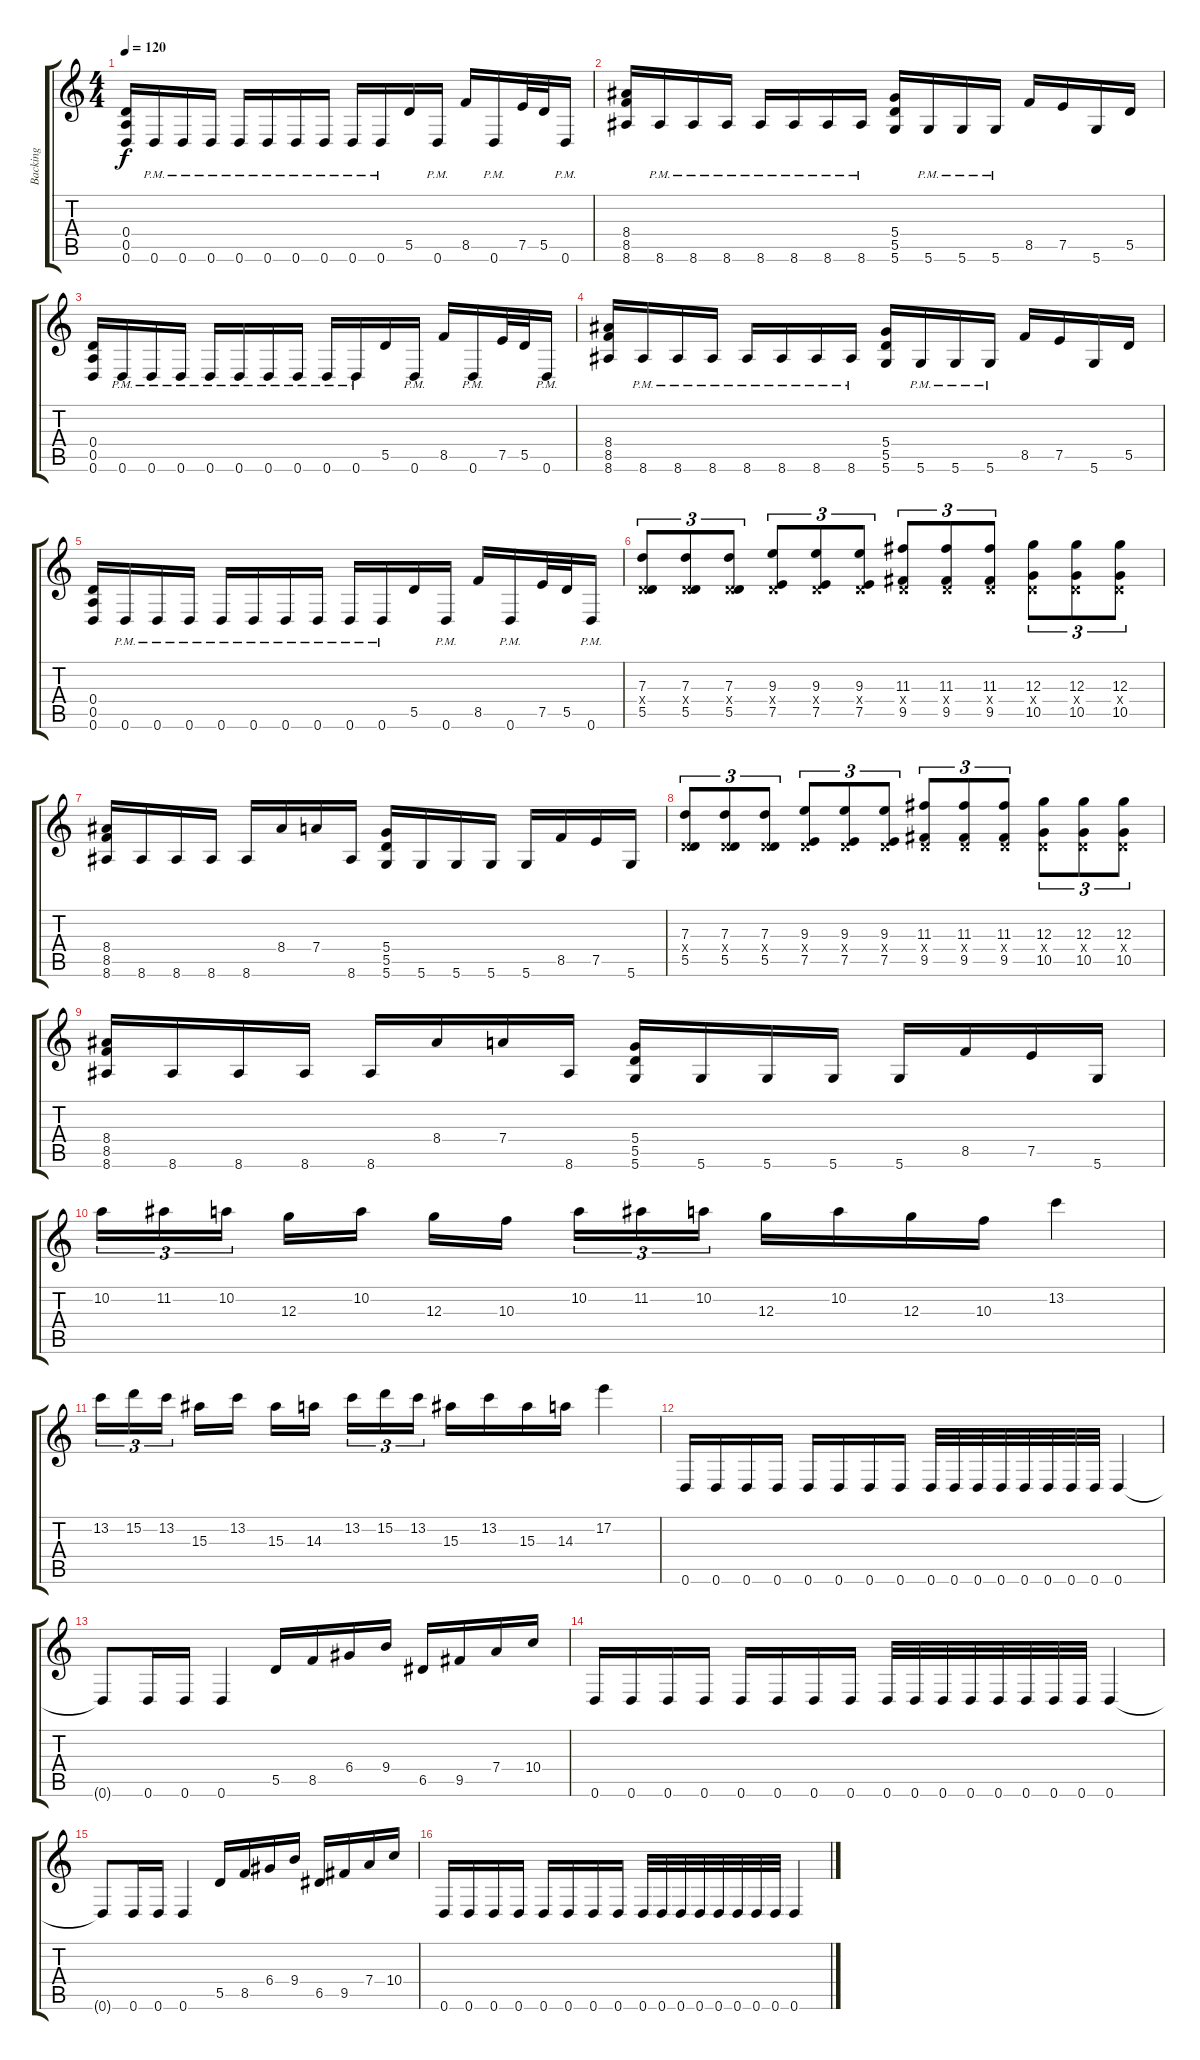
\track ("Backing" "Backing") {instrument distortionguitar}
\staff {score tabs}
\tuning (E4 B3 G3 D3 A2 D2) {hide}
\ts (4 4)
\tempo 120
\clef g2
\ks c
(0.4 0.5 0.6).16{dy f} 0.6{pm}.16 0.6{pm}.16 0.6{pm}.16 0.6{pm}.16 0.6{pm}.16 0.6{pm}.16 0.6{pm}.16 0.6{pm}.16 0.6{pm}.16 5.5.16 0.6{pm}.16 8.5.16 0.6{pm}.16 7.5.32 5.5.32 0.6{pm}.16 |
(8.4 8.5 8.6).16 8.6{pm}.16 8.6{pm}.16 8.6{pm}.16 8.6{pm}.16 8.6{pm}.16 8.6{pm}.16 8.6{pm}.16 (5.4 5.5 5.6).16 5.6{pm}.16 5.6{pm}.16 5.6{pm}.16 8.5.16 7.5.16 5.6.16 5.5.16 |
(0.4 0.5 0.6).16 0.6{pm}.16 0.6{pm}.16 0.6{pm}.16 0.6{pm}.16 0.6{pm}.16 0.6{pm}.16 0.6{pm}.16 0.6{pm}.16 0.6{pm}.16 5.5.16 0.6{pm}.16 8.5.16 0.6{pm}.16 7.5.32 5.5.32 0.6{pm}.16 |
(8.4 8.5 8.6).16 8.6{pm}.16 8.6{pm}.16 8.6{pm}.16 8.6{pm}.16 8.6{pm}.16 8.6{pm}.16 8.6{pm}.16 (5.4 5.5 5.6).16 5.6{pm}.16 5.6{pm}.16 5.6{pm}.16 8.5.16 7.5.16 5.6.16 5.5.16 |
(0.4 0.5 0.6).16 0.6{pm}.16 0.6{pm}.16 0.6{pm}.16 0.6{pm}.16 0.6{pm}.16 0.6{pm}.16 0.6{pm}.16 0.6{pm}.16 0.6{pm}.16 5.5.16 0.6{pm}.16 8.5.16 0.6{pm}.16 7.5.32 5.5.32 0.6{pm}.16 |
(7.3 0.4{x} 5.5).8{tu (3 2)} (7.3 0.4{x} 5.5).8{tu (3 2)} (7.3 0.4{x} 5.5).8{tu (3 2)} (9.3 0.4{x} 7.5).8{tu (3 2)} (9.3 0.4{x} 7.5).8{tu (3 2)} (9.3 0.4{x} 7.5).8{tu (3 2)} (11.3 0.4{x} 9.5).8{tu (3 2)} (11.3 0.4{x} 9.5).8{tu (3 2)} (11.3 0.4{x} 9.5).8{tu (3 2)} (12.3 0.4{x} 10.5).8{tu (3 2)} (12.3 0.4{x} 10.5).8{tu (3 2)} (12.3 0.4{x} 10.5).8{tu (3 2)} |
(8.4 8.5 8.6).16 8.6.16 8.6.16 8.6.16 8.6.16 8.4.16 7.4.16 8.6.16 (5.4 5.5 5.6).16 5.6.16 5.6.16 5.6.16 5.6.16 8.5.16 7.5.16 5.6.16 |
(7.3 0.4{x} 5.5).8{tu (3 2)} (7.3 0.4{x} 5.5).8{tu (3 2)} (7.3 0.4{x} 5.5).8{tu (3 2)} (9.3 0.4{x} 7.5).8{tu (3 2)} (9.3 0.4{x} 7.5).8{tu (3 2)} (9.3 0.4{x} 7.5).8{tu (3 2)} (11.3 0.4{x} 9.5).8{tu (3 2)} (11.3 0.4{x} 9.5).8{tu (3 2)} (11.3 0.4{x} 9.5).8{tu (3 2)} (12.3 0.4{x} 10.5).8{tu (3 2)} (12.3 0.4{x} 10.5).8{tu (3 2)} (12.3 0.4{x} 10.5).8{tu (3 2)} |
(8.4 8.5 8.6).16 8.6.16 8.6.16 8.6.16 8.6.16 8.4.16 7.4.16 8.6.16 (5.4 5.5 5.6).16 5.6.16 5.6.16 5.6.16 5.6.16 8.5.16 7.5.16 5.6.16 |
10.2.16{tu (3 2)} 11.2.16{tu (3 2)} 10.2.16{tu (3 2) beam splitsecondary} 12.3.16 10.2.16 12.3.16 10.3.16{beam splitsecondary} 10.2.16{tu (3 2)} 11.2.16{tu (3 2)} 10.2.16{tu (3 2)} 12.3.16 10.2.16 12.3.16 10.3.16 13.2.4 |
13.2.16{tu (3 2)} 15.2.16{tu (3 2)} 13.2.16{tu (3 2) beam splitsecondary} 15.3.16 13.2.16 15.3.16 14.3.16{beam splitsecondary} 13.2.16{tu (3 2)} 15.2.16{tu (3 2)} 13.2.16{tu (3 2)} 15.3.16 13.2.16 15.3.16 14.3.16 17.2.4 |
0.6.16 0.6.16 0.6.16 0.6.16 0.6.16 0.6.16 0.6.16 0.6.16 0.6.32 0.6.32 0.6.32 0.6.32 0.6.32 0.6.32 0.6.32 0.6.32 0.6.4 |
0.6{t}.8 0.6.16 0.6.16 0.6.4 5.5.16 8.5.16 6.4.16 9.4.16 6.5.16 9.5.16 7.4.16 10.4.16 |
0.6.16 0.6.16 0.6.16 0.6.16 0.6.16 0.6.16 0.6.16 0.6.16 0.6.32 0.6.32 0.6.32 0.6.32 0.6.32 0.6.32 0.6.32 0.6.32 0.6.4 |
0.6{t}.8 0.6.16 0.6.16 0.6.4 5.5.16 8.5.16 6.4.16 9.4.16 6.5.16 9.5.16 7.4.16 10.4.16 |
0.6.16 0.6.16 0.6.16 0.6.16 0.6.16 0.6.16 0.6.16 0.6.16 0.6.32 0.6.32 0.6.32 0.6.32 0.6.32 0.6.32 0.6.32 0.6.32 0.6.4
